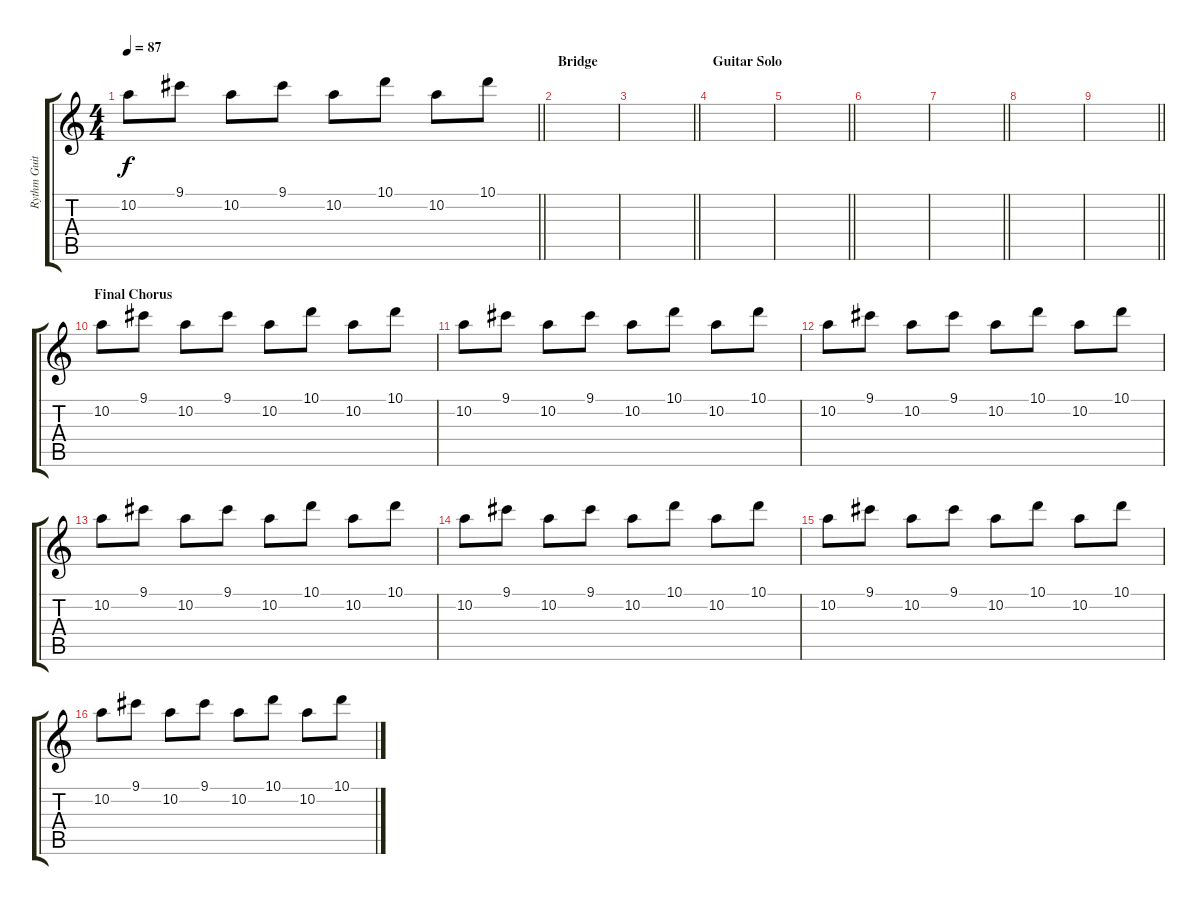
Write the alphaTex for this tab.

\track ("Rythm Guitar" "Rythm Guit") {instrument acousticguitarsteel}
\staff {score tabs}
\tuning (E4 B3 G3 D3 A2 E2) {hide}
\ts (4 4)
\tempo 87
\clef g2
\barLineRight lightlight
\ks c
10.2.8{dy f} 9.1.8 10.2.8 9.1.8 10.2.8 10.1.8 10.2.8 10.1.8 |
\section ("" "Bridge")
|
\barLineRight lightlight
|
\section ("" "Guitar Solo")
|
\barLineRight lightlight
|
|
\barLineRight lightlight
|
|
\barLineRight lightlight
|
\section ("" "Final Chorus")
10.2.8 9.1.8 10.2.8 9.1.8 10.2.8 10.1.8 10.2.8 10.1.8 |
10.2.8 9.1.8 10.2.8 9.1.8 10.2.8 10.1.8 10.2.8 10.1.8 |
10.2.8 9.1.8 10.2.8 9.1.8 10.2.8 10.1.8 10.2.8 10.1.8 |
10.2.8 9.1.8 10.2.8 9.1.8 10.2.8 10.1.8 10.2.8 10.1.8 |
10.2.8 9.1.8 10.2.8 9.1.8 10.2.8 10.1.8 10.2.8 10.1.8 |
10.2.8 9.1.8 10.2.8 9.1.8 10.2.8 10.1.8 10.2.8 10.1.8 |
10.2.8 9.1.8 10.2.8 9.1.8 10.2.8 10.1.8 10.2.8 10.1.8
